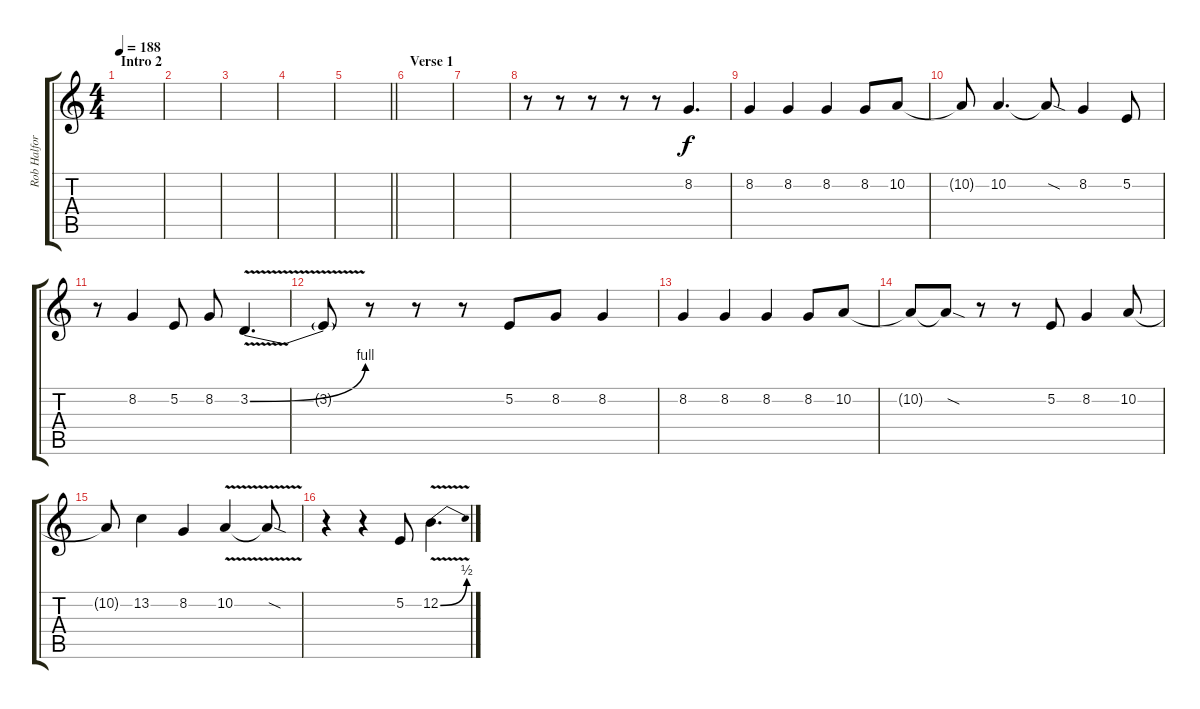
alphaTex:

\track ("Rob Halford" "Rob Halfor") {instrument violin}
\staff {score tabs}
\tuning (E4 B3 G3 D3 A2 E2) {hide}
\ts (4 4)
\section ("" "Intro 2")
\tempo 188
\clef g2
\ks c
|
|
|
|
\barLineRight lightlight
|
\section ("" "Verse 1")
|
|
r.8 r.8 r.8 r.8 r.8 8.2.4{d} |
8.2.4 8.2.4 8.2.4 8.2.8 10.2.8 |
10.2{t}.8 10.2.4{d} 10.2{sod t}.8 8.2.4 5.2.8 |
r.8 8.2.4 5.2.8 8.2.8 3.2{be (bend 0 0 60 4) v}.4{d} |
3.2{t}.8 r.8 r.8 r.8 5.2.8 8.2.8 8.2.4 |
8.2.4 8.2.4 8.2.4 8.2.8 10.2.8 |
10.2{t}.8 10.2{sod t}.8 r.8 r.8 5.2.8 8.2.4 10.2.8 |
10.2{t}.8 13.2.4 8.2.4 10.2{v}.4 10.2{sod t}.8 |
r.4 r.4 5.2.8 12.2{be (bend 0 0 60 2) v}.4{d}
